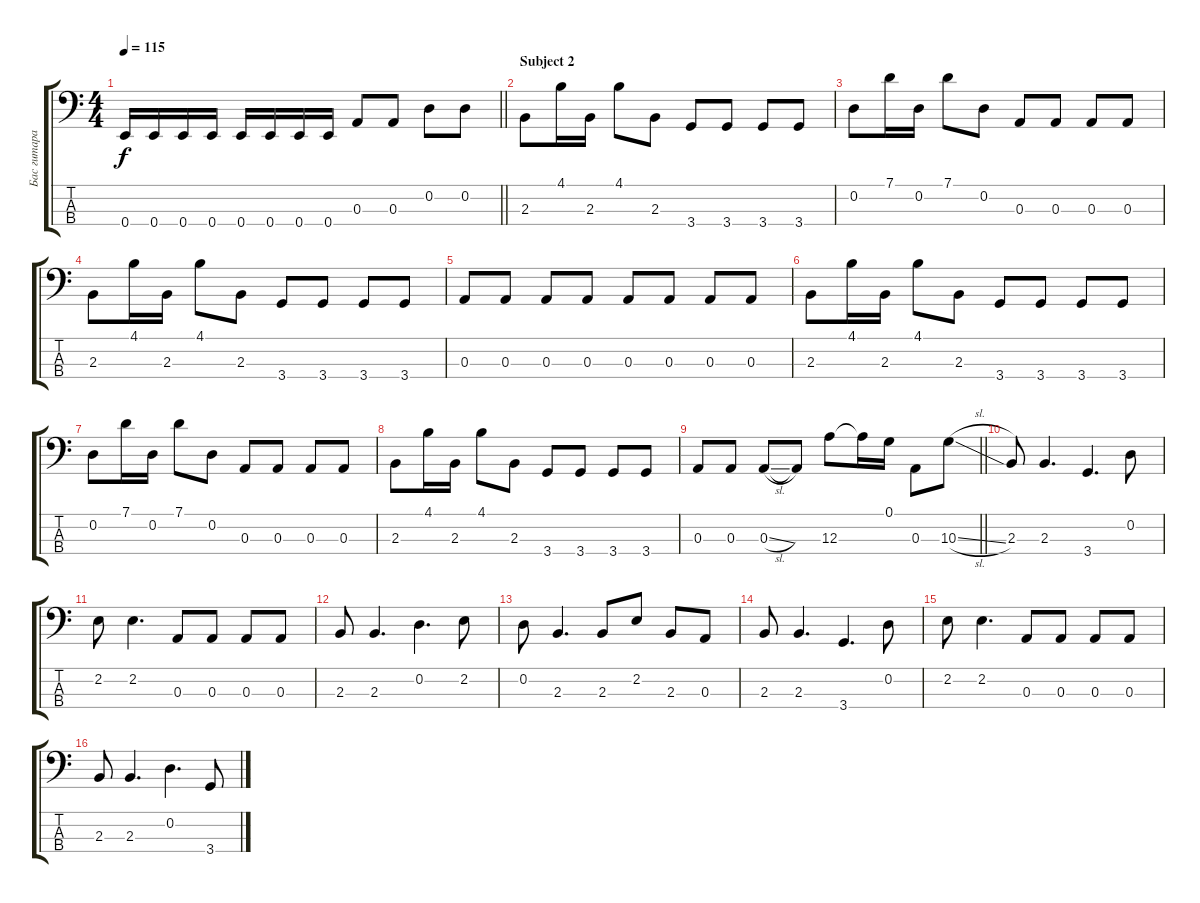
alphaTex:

\track ("Бас гитара" "Бас гитара") {instrument fretlessbass}
\staff {score tabs}
\tuning (G2 D2 A1 E1) {hide}
\ts (4 4)
\tempo 115
\clef f4
\barLineRight lightlight
\ks c
0.4.16{dy f} 0.4.16 0.4.16 0.4.16 0.4.16 0.4.16 0.4.16 0.4.16 0.3.8 0.3.8 0.2.8 0.2.8 |
\section ("" "Subject 2")
2.3.8 4.1.16 2.3.16 4.1.8 2.3.8 3.4.8 3.4.8 3.4.8 3.4.8 |
0.2.8 7.1.16 0.2.16 7.1.8 0.2.8 0.3.8 0.3.8 0.3.8 0.3.8 |
2.3.8 4.1.16 2.3.16 4.1.8 2.3.8 3.4.8 3.4.8 3.4.8 3.4.8 |
0.3.8 0.3.8 0.3.8 0.3.8 0.3.8 0.3.8 0.3.8 0.3.8 |
2.3.8 4.1.16 2.3.16 4.1.8 2.3.8 3.4.8 3.4.8 3.4.8 3.4.8 |
0.2.8 7.1.16 0.2.16 7.1.8 0.2.8 0.3.8 0.3.8 0.3.8 0.3.8 |
2.3.8 4.1.16 2.3.16 4.1.8 2.3.8 3.4.8 3.4.8 3.4.8 3.4.8 |
\barLineRight lightlight
0.3.8 0.3.8 0.3{sl}.8 0.3{t}.8 12.3.8 12.3{t}.16 0.1.16 0.3.8 10.3{sl}.8 |
2.3.8 2.3.4{d} 3.4.4{d} 0.2.8 |
2.2.8 2.2.4{d} 0.3.8 0.3.8 0.3.8 0.3.8 |
2.3.8 2.3.4{d} 0.2.4{d} 2.2.8 |
0.2.8 2.3.4{d} 2.3.8 2.2.8 2.3.8 0.3.8 |
2.3.8 2.3.4{d} 3.4.4{d} 0.2.8 |
2.2.8 2.2.4{d} 0.3.8 0.3.8 0.3.8 0.3.8 |
2.3.8 2.3.4{d} 0.2.4{d} 3.4.8
